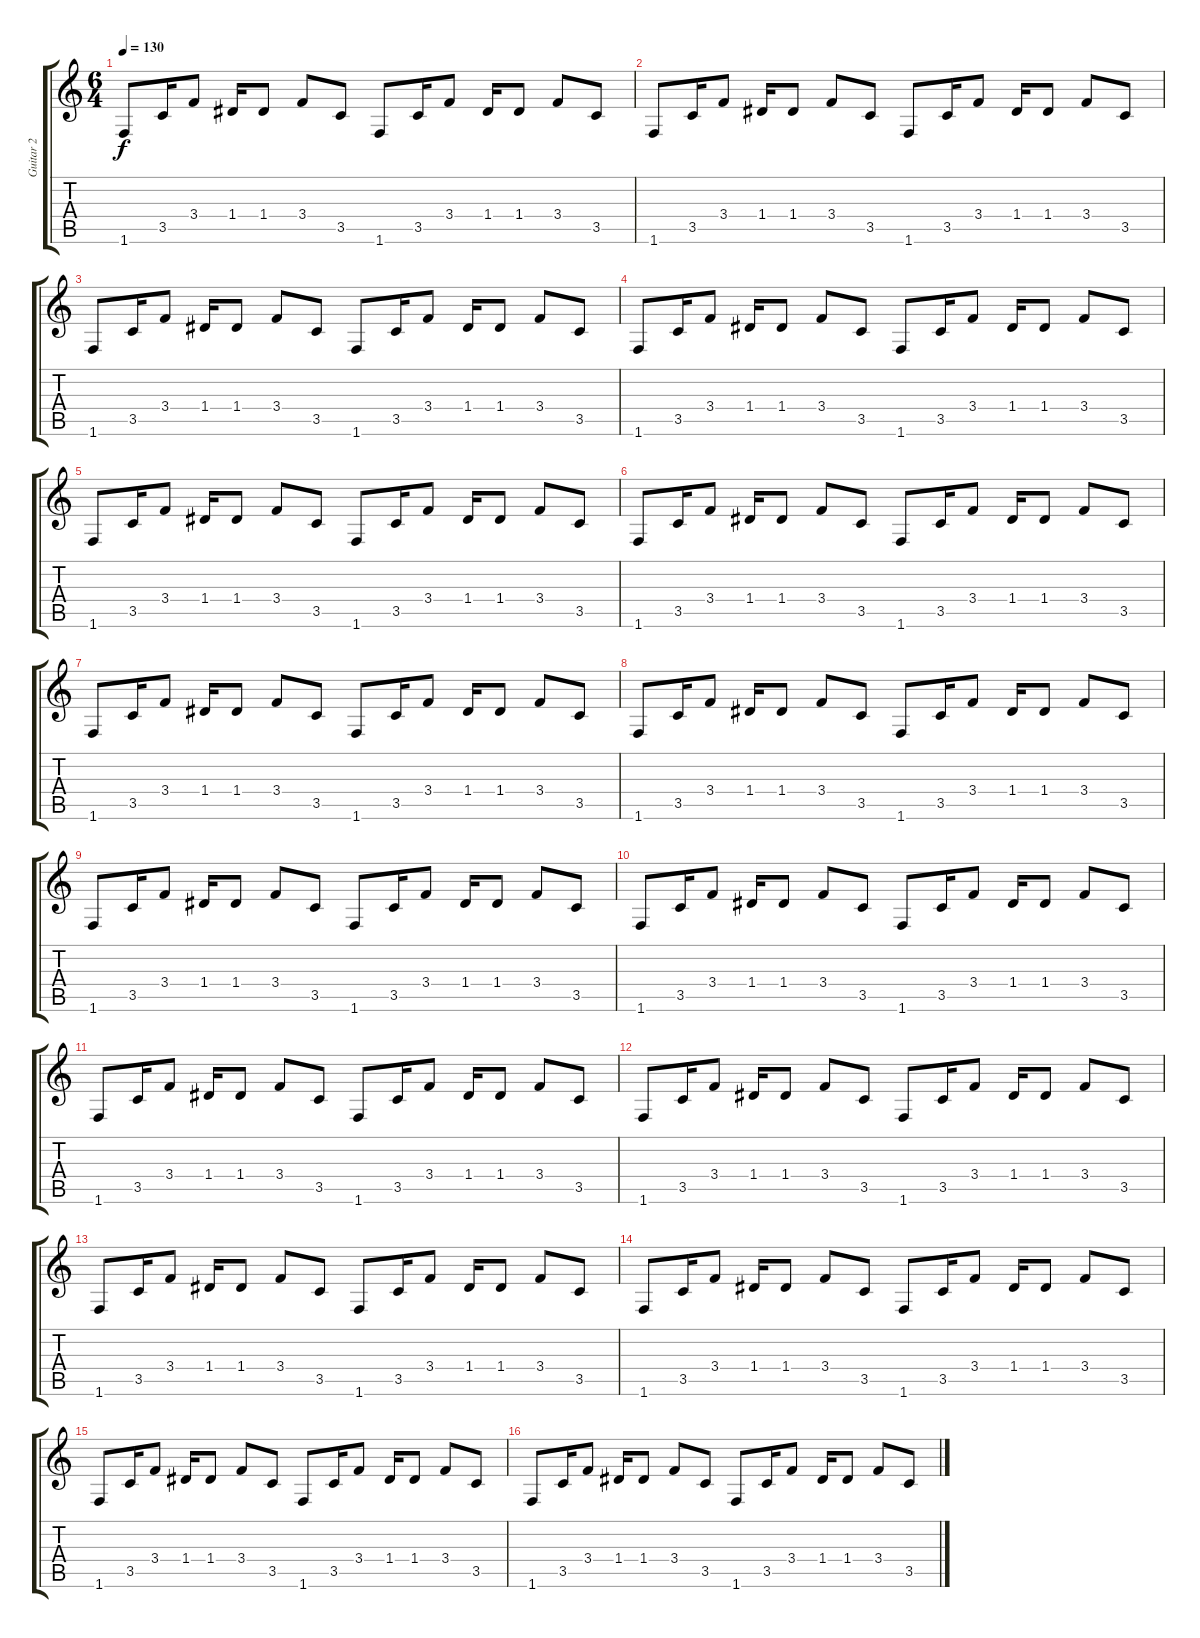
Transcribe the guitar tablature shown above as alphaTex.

\track ("Guitar 2" "Guitar 2") {instrument acousticguitarsteel}
\staff {score tabs}
\tuning (E4 B3 G3 D3 A2 E2) {hide}
\ts (6 4)
\tempo 130
\clef g2
\ks c
1.6.8{dy f} 3.5.16 3.4.8 1.4.16 1.4.8 3.4.8 3.5.8 1.6.8 3.5.16 3.4.8 1.4.16 1.4.8 3.4.8 3.5.8 |
1.6.8 3.5.16 3.4.8 1.4.16 1.4.8 3.4.8 3.5.8 1.6.8 3.5.16 3.4.8 1.4.16 1.4.8 3.4.8 3.5.8 |
1.6.8 3.5.16 3.4.8 1.4.16 1.4.8 3.4.8 3.5.8 1.6.8 3.5.16 3.4.8 1.4.16 1.4.8 3.4.8 3.5.8 |
1.6.8 3.5.16 3.4.8 1.4.16 1.4.8 3.4.8 3.5.8 1.6.8 3.5.16 3.4.8 1.4.16 1.4.8 3.4.8 3.5.8 |
1.6.8 3.5.16 3.4.8 1.4.16 1.4.8 3.4.8 3.5.8 1.6.8 3.5.16 3.4.8 1.4.16 1.4.8 3.4.8 3.5.8 |
1.6.8 3.5.16 3.4.8 1.4.16 1.4.8 3.4.8 3.5.8 1.6.8 3.5.16 3.4.8 1.4.16 1.4.8 3.4.8 3.5.8 |
1.6.8 3.5.16 3.4.8 1.4.16 1.4.8 3.4.8 3.5.8 1.6.8 3.5.16 3.4.8 1.4.16 1.4.8 3.4.8 3.5.8 |
1.6.8 3.5.16 3.4.8 1.4.16 1.4.8 3.4.8 3.5.8 1.6.8 3.5.16 3.4.8 1.4.16 1.4.8 3.4.8 3.5.8 |
1.6.8 3.5.16 3.4.8 1.4.16 1.4.8 3.4.8 3.5.8 1.6.8 3.5.16 3.4.8 1.4.16 1.4.8 3.4.8 3.5.8 |
1.6.8 3.5.16 3.4.8 1.4.16 1.4.8 3.4.8 3.5.8 1.6.8 3.5.16 3.4.8 1.4.16 1.4.8 3.4.8 3.5.8 |
1.6.8 3.5.16 3.4.8 1.4.16 1.4.8 3.4.8 3.5.8 1.6.8 3.5.16 3.4.8 1.4.16 1.4.8 3.4.8 3.5.8 |
1.6.8 3.5.16 3.4.8 1.4.16 1.4.8 3.4.8 3.5.8 1.6.8 3.5.16 3.4.8 1.4.16 1.4.8 3.4.8 3.5.8 |
1.6.8 3.5.16 3.4.8 1.4.16 1.4.8 3.4.8 3.5.8 1.6.8 3.5.16 3.4.8 1.4.16 1.4.8 3.4.8 3.5.8 |
1.6.8 3.5.16 3.4.8 1.4.16 1.4.8 3.4.8 3.5.8 1.6.8 3.5.16 3.4.8 1.4.16 1.4.8 3.4.8 3.5.8 |
1.6.8 3.5.16 3.4.8 1.4.16 1.4.8 3.4.8 3.5.8 1.6.8 3.5.16 3.4.8 1.4.16 1.4.8 3.4.8 3.5.8 |
1.6.8 3.5.16 3.4.8 1.4.16 1.4.8 3.4.8 3.5.8 1.6.8 3.5.16 3.4.8 1.4.16 1.4.8 3.4.8 3.5.8
